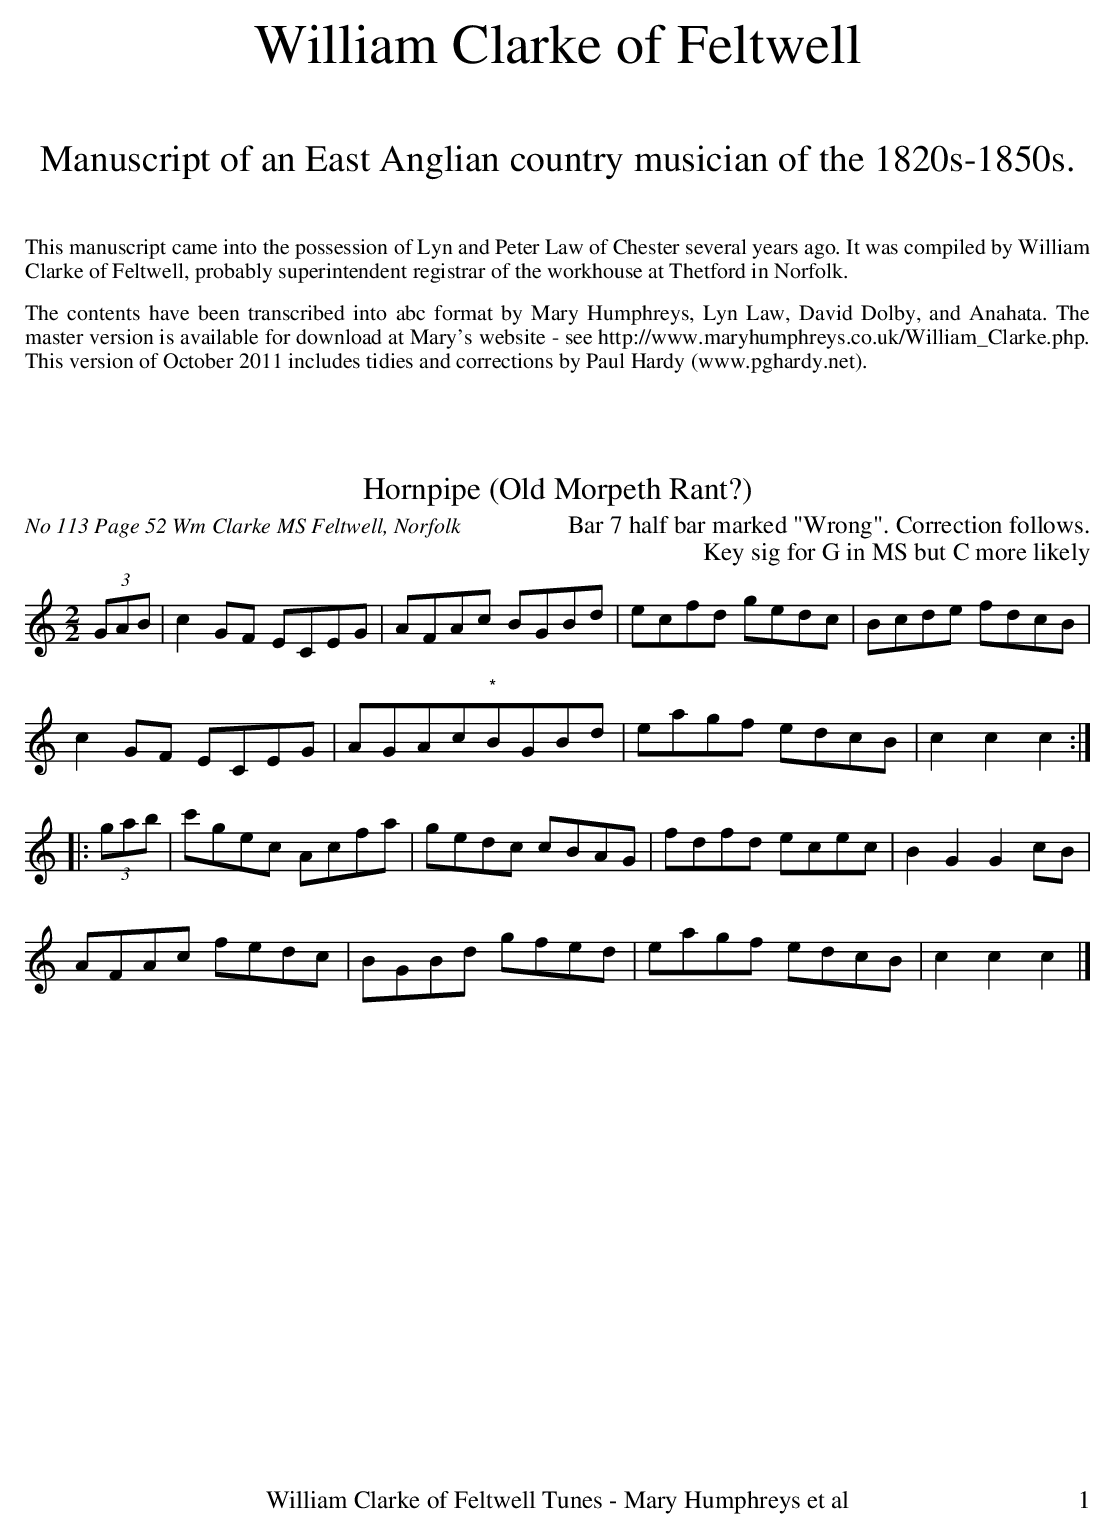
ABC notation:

X:1
T:Hornpipe (Old Morpeth Rant?)
O:No 113 Page 52 Wm Clarke MS Feltwell, Norfolk
M:2/2
L:1/8
K:C
(3GAB|c2GF ECEG|AFAc BGBd|ecfd gedc|Bcde fdcB|
c2GF ECEG|AGAc"^*"BGBd|eagf edcB|c2c2c2:|
|:(3gab|c'gec Acfa|gedc cBAG|fdfd ecec|B2G2G2cB|
AFAc fedc|BGBd gfed|eagf edcB|c2c2c2|]
